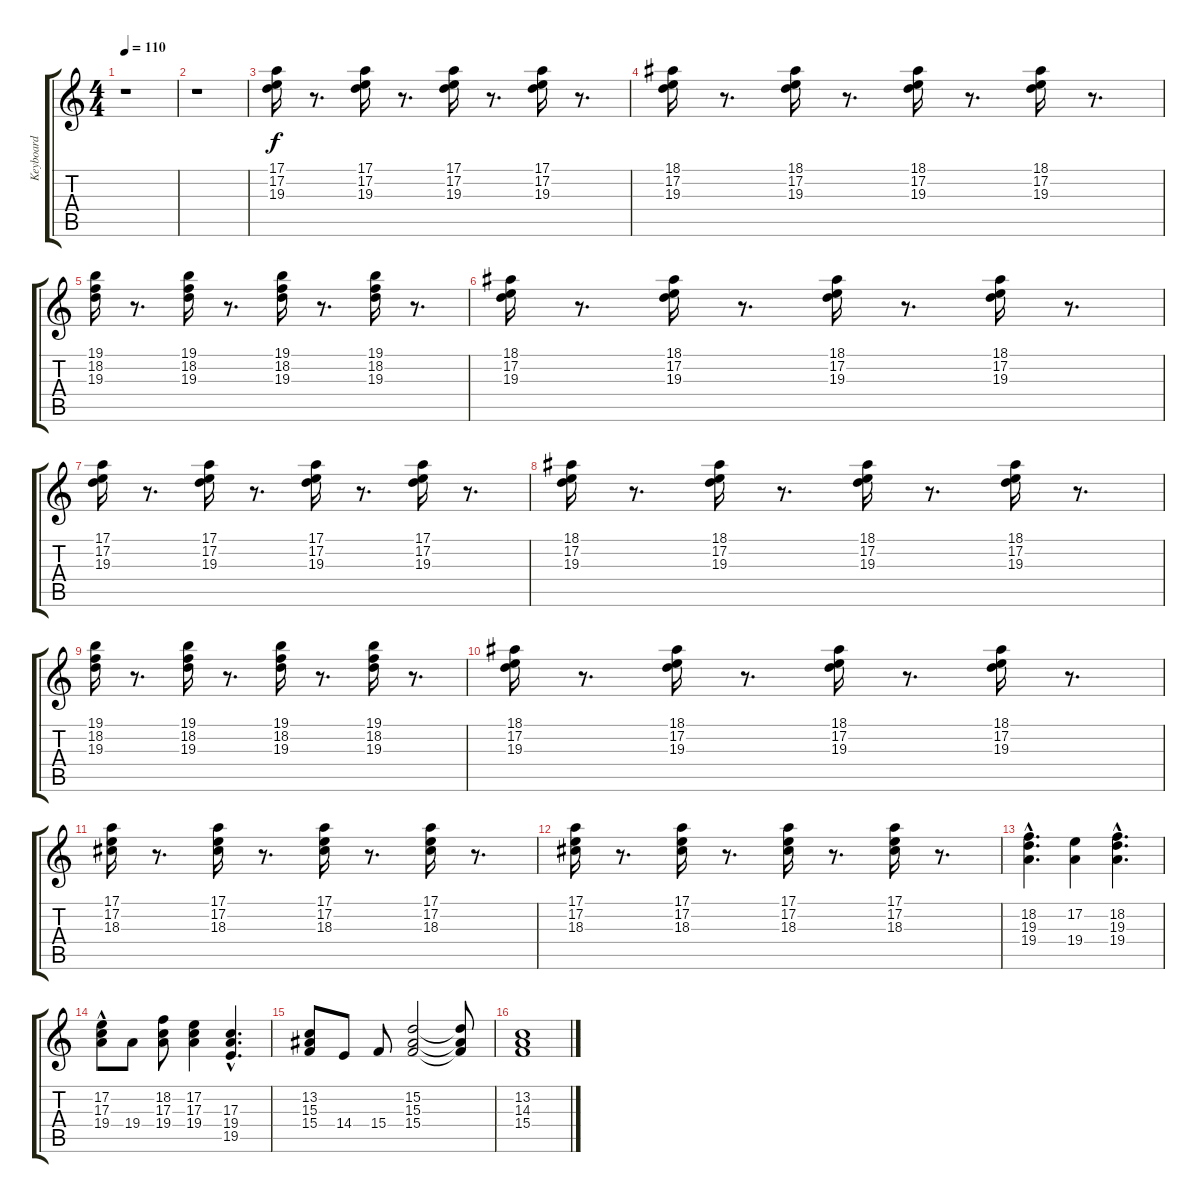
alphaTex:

\track ("Keyboard" "Keyboard") {instrument drawbarorgan}
\staff {score tabs}
\tuning (E4 B3 G3 D3 A2 E2) {hide}
\ts (4 4)
\tempo 110
\clef g2
\ks c
r.1{dy f} |
r.1 |
(17.1 17.2 19.3).16 r.8{d} (17.1 17.2 19.3).16 r.8{d} (17.1 17.2 19.3).16 r.8{d} (17.1 17.2 19.3).16 r.8{d} |
(18.1 17.2 19.3).16 r.8{d} (18.1 17.2 19.3).16 r.8{d} (18.1 17.2 19.3).16 r.8{d} (18.1 17.2 19.3).16 r.8{d} |
(19.1 18.2 19.3).16 r.8{d} (19.1 18.2 19.3).16 r.8{d} (19.1 18.2 19.3).16 r.8{d} (19.1 18.2 19.3).16 r.8{d} |
(18.1 17.2 19.3).16 r.8{d} (18.1 17.2 19.3).16 r.8{d} (18.1 17.2 19.3).16 r.8{d} (18.1 17.2 19.3).16 r.8{d} |
(17.1 17.2 19.3).16 r.8{d} (17.1 17.2 19.3).16 r.8{d} (17.1 17.2 19.3).16 r.8{d} (17.1 17.2 19.3).16 r.8{d} |
(18.1 17.2 19.3).16 r.8{d} (18.1 17.2 19.3).16 r.8{d} (18.1 17.2 19.3).16 r.8{d} (18.1 17.2 19.3).16 r.8{d} |
(19.1 18.2 19.3).16 r.8{d} (19.1 18.2 19.3).16 r.8{d} (19.1 18.2 19.3).16 r.8{d} (19.1 18.2 19.3).16 r.8{d} |
(18.1 17.2 19.3).16 r.8{d} (18.1 17.2 19.3).16 r.8{d} (18.1 17.2 19.3).16 r.8{d} (18.1 17.2 19.3).16 r.8{d} |
(17.1 17.2 18.3).16 r.8{d} (17.1 17.2 18.3).16 r.8{d} (17.1 17.2 18.3).16 r.8{d} (17.1 17.2 18.3).16 r.8{d} |
(17.1 17.2 18.3).16 r.8{d} (17.1 17.2 18.3).16 r.8{d} (17.1 17.2 18.3).16 r.8{d} (17.1 17.2 18.3).16 r.8{d} |
(18.2{hac} 19.3 19.4{hac}).4{d instrument brightacousticpiano} (17.2 19.4).4 (18.2{hac} 19.3{hac} 19.4{hac}).4{d} |
(17.2{hac} 17.3 19.4).8 19.4.8 (18.2 17.3 19.4).8 (17.2 17.3 19.4).4 (17.3{hac} 19.4{hac} 19.5{hac}).4{d} |
(13.2 15.3 15.4).8 14.4.8 15.4.8 (15.2 15.3 15.4).2 (15.2{t} 15.3{t} 15.4{t}).8 |
(13.2 14.3 15.4).1
